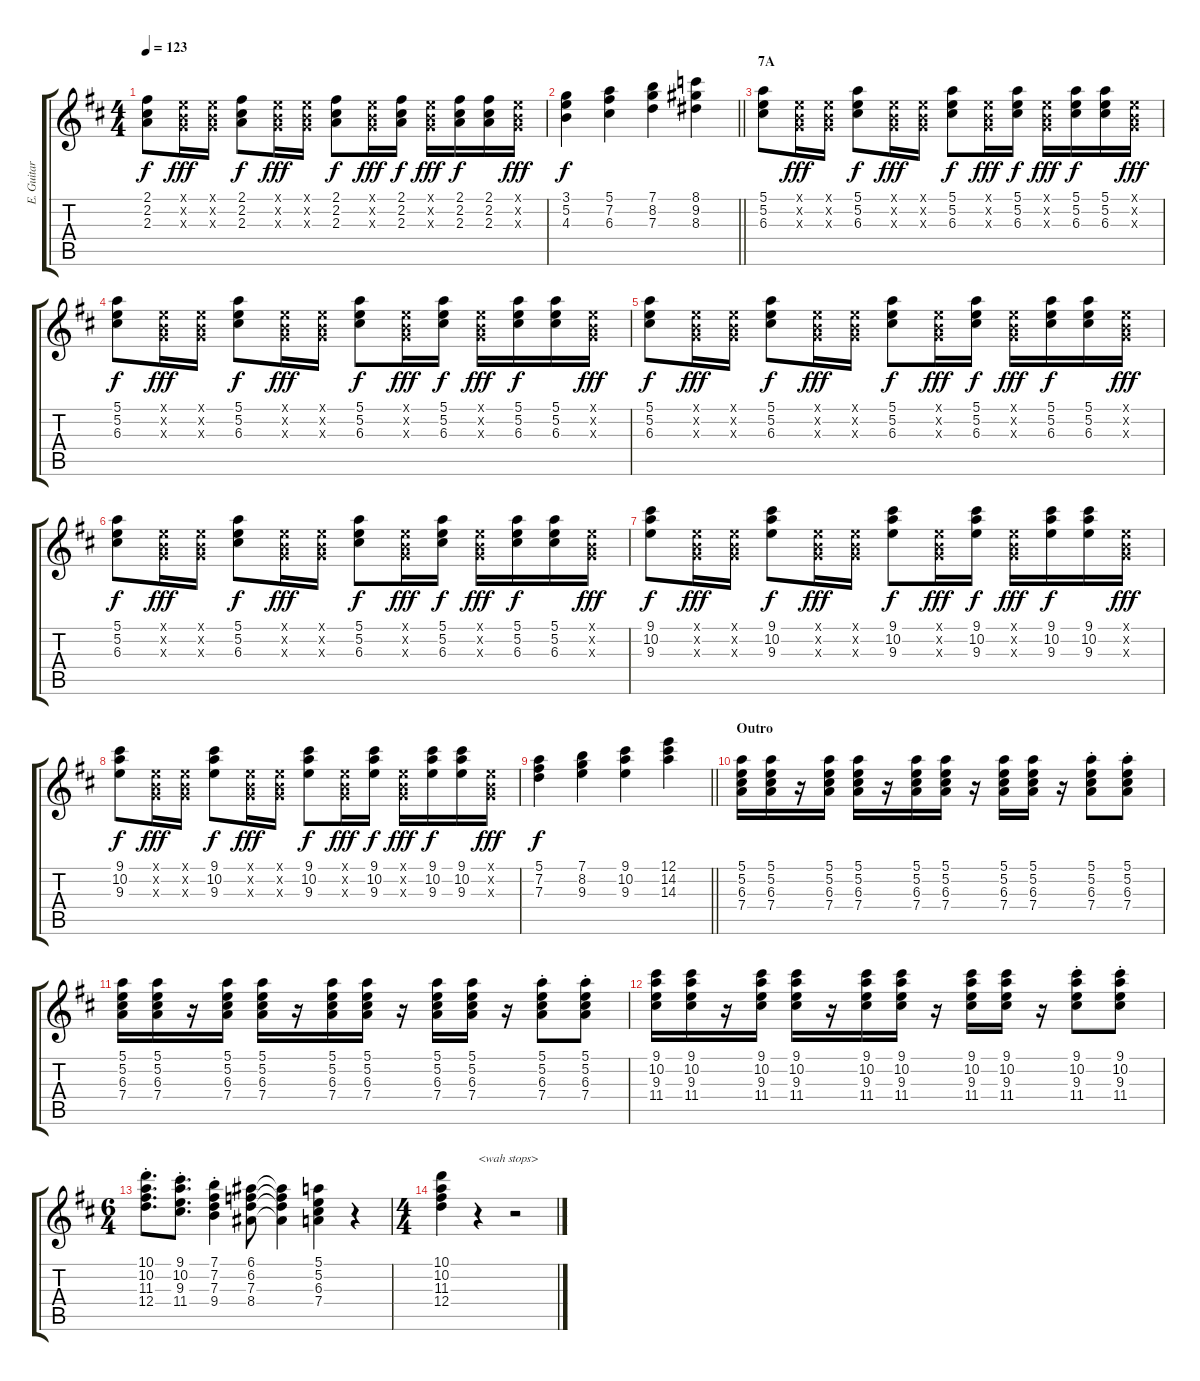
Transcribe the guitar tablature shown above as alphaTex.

\track ("E. Guitar I" "E. Guitar ") {instrument electricguitarjazz}
\staff {score tabs}
\tuning (E4 B3 G3 D3 A2 E2) {hide}
\ts (4 4)
\tempo 123
\clef g2
\ks d
(2.1 2.2 2.3).8{dy f} (0.1{x} 0.2{x} 0.3{x}).16{dy fff} (0.1{x} 0.2{x} 0.3{x}).16 (2.1 2.2 2.3).8{dy f} (0.1{x} 0.2{x} 0.3{x}).16{dy fff} (0.1{x} 0.2{x} 0.3{x}).16 (2.1 2.2 2.3).8{dy f} (0.1{x} 0.2{x} 0.3{x}).16{dy fff} (2.1 2.2 2.3).16{dy f} (0.1{x} 0.2{x} 0.3{x}).16{dy fff} (2.1 2.2 2.3).16{dy f} (2.1 2.2 2.3).16 (0.1{x} 0.2{x} 0.3{x}).16{dy fff} |
\barLineRight lightlight
(3.1 5.2 4.3).4{dy f} (5.1 7.2 6.3).4 (7.1 8.2 7.3).4 (8.1 9.2 8.3).4 |
\section ("" "7A")
(5.1 5.2 6.3).8 (0.1{x} 0.2{x} 0.3{x}).16{dy fff} (0.1{x} 0.2{x} 0.3{x}).16 (5.1 5.2 6.3).8{dy f} (0.1{x} 0.2{x} 0.3{x}).16{dy fff} (0.1{x} 0.2{x} 0.3{x}).16 (5.1 5.2 6.3).8{dy f} (0.1{x} 0.2{x} 0.3{x}).16{dy fff} (5.1 5.2 6.3).16{dy f} (0.1{x} 0.2{x} 0.3{x}).16{dy fff} (5.1 5.2 6.3).16{dy f} (5.1 5.2 6.3).16 (0.1{x} 0.2{x} 0.3{x}).16{dy fff} |
(5.1 5.2 6.3).8{dy f} (0.1{x} 0.2{x} 0.3{x}).16{dy fff} (0.1{x} 0.2{x} 0.3{x}).16 (5.1 5.2 6.3).8{dy f} (0.1{x} 0.2{x} 0.3{x}).16{dy fff} (0.1{x} 0.2{x} 0.3{x}).16 (5.1 5.2 6.3).8{dy f} (0.1{x} 0.2{x} 0.3{x}).16{dy fff} (5.1 5.2 6.3).16{dy f} (0.1{x} 0.2{x} 0.3{x}).16{dy fff} (5.1 5.2 6.3).16{dy f} (5.1 5.2 6.3).16 (0.1{x} 0.2{x} 0.3{x}).16{dy fff} |
(5.1 5.2 6.3).8{dy f} (0.1{x} 0.2{x} 0.3{x}).16{dy fff} (0.1{x} 0.2{x} 0.3{x}).16 (5.1 5.2 6.3).8{dy f} (0.1{x} 0.2{x} 0.3{x}).16{dy fff} (0.1{x} 0.2{x} 0.3{x}).16 (5.1 5.2 6.3).8{dy f} (0.1{x} 0.2{x} 0.3{x}).16{dy fff} (5.1 5.2 6.3).16{dy f} (0.1{x} 0.2{x} 0.3{x}).16{dy fff} (5.1 5.2 6.3).16{dy f} (5.1 5.2 6.3).16 (0.1{x} 0.2{x} 0.3{x}).16{dy fff} |
(5.1 5.2 6.3).8{dy f} (0.1{x} 0.2{x} 0.3{x}).16{dy fff} (0.1{x} 0.2{x} 0.3{x}).16 (5.1 5.2 6.3).8{dy f} (0.1{x} 0.2{x} 0.3{x}).16{dy fff} (0.1{x} 0.2{x} 0.3{x}).16 (5.1 5.2 6.3).8{dy f} (0.1{x} 0.2{x} 0.3{x}).16{dy fff} (5.1 5.2 6.3).16{dy f} (0.1{x} 0.2{x} 0.3{x}).16{dy fff} (5.1 5.2 6.3).16{dy f} (5.1 5.2 6.3).16 (0.1{x} 0.2{x} 0.3{x}).16{dy fff} |
(9.1 10.2 9.3).8{dy f} (0.1{x} 0.2{x} 0.3{x}).16{dy fff} (0.1{x} 0.2{x} 0.3{x}).16 (9.1 10.2 9.3).8{dy f} (0.1{x} 0.2{x} 0.3{x}).16{dy fff} (0.1{x} 0.2{x} 0.3{x}).16 (9.1 10.2 9.3).8{dy f} (0.1{x} 0.2{x} 0.3{x}).16{dy fff} (9.1 10.2 9.3).16{dy f} (0.1{x} 0.2{x} 0.3{x}).16{dy fff} (9.1 10.2 9.3).16{dy f} (9.1 10.2 9.3).16 (0.1{x} 0.2{x} 0.3{x}).16{dy fff} |
(9.1 10.2 9.3).8{dy f} (0.1{x} 0.2{x} 0.3{x}).16{dy fff} (0.1{x} 0.2{x} 0.3{x}).16 (9.1 10.2 9.3).8{dy f} (0.1{x} 0.2{x} 0.3{x}).16{dy fff} (0.1{x} 0.2{x} 0.3{x}).16 (9.1 10.2 9.3).8{dy f} (0.1{x} 0.2{x} 0.3{x}).16{dy fff} (9.1 10.2 9.3).16{dy f} (0.1{x} 0.2{x} 0.3{x}).16{dy fff} (9.1 10.2 9.3).16{dy f} (9.1 10.2 9.3).16 (0.1{x} 0.2{x} 0.3{x}).16{dy fff} |
\barLineRight lightlight
(5.1 7.2 7.3).4{dy f} (7.1 8.2 9.3).4 (9.1 10.2 9.3).4 (12.1 14.2 14.3).4 |
\section ("" "Outro")
(5.1 5.2 6.3 7.4).16 (5.1 5.2 6.3 7.4).16 r.16 (5.1 5.2 6.3 7.4).16 (5.1 5.2 6.3 7.4).16 r.16 (5.1 5.2 6.3 7.4).16 (5.1 5.2 6.3 7.4).16 r.16 (5.1 5.2 6.3 7.4).16 (5.1 5.2 6.3 7.4).16 r.16 (5.1{st} 5.2{st} 6.3{st} 7.4{st}).8 (5.1{st} 5.2{st} 6.3{st} 7.4{st}).8 |
(5.1 5.2 6.3 7.4).16 (5.1 5.2 6.3 7.4).16 r.16 (5.1 5.2 6.3 7.4).16 (5.1 5.2 6.3 7.4).16 r.16 (5.1 5.2 6.3 7.4).16 (5.1 5.2 6.3 7.4).16 r.16 (5.1 5.2 6.3 7.4).16 (5.1 5.2 6.3 7.4).16 r.16 (5.1{st} 5.2{st} 6.3{st} 7.4{st}).8 (5.1{st} 5.2{st} 6.3{st} 7.4{st}).8 |
(9.1 10.2 9.3 11.4).16 (9.1 10.2 9.3 11.4).16 r.16 (9.1 10.2 9.3 11.4).16 (9.1 10.2 9.3 11.4).16 r.16 (9.1 10.2 9.3 11.4).16 (9.1 10.2 9.3 11.4).16 r.16 (9.1 10.2 9.3 11.4).16 (9.1 10.2 9.3 11.4).16 r.16 (9.1{st} 10.2{st} 9.3{st} 11.4{st}).8 (9.1{st} 10.2{st} 9.3{st} 11.4{st}).8 |
\ts (6 4)
(10.1{st} 10.2{st} 11.3{st} 12.4{st}).8{d} (9.1{st} 10.2{st} 9.3{st} 11.4{st}).8{d} (7.1{st} 7.2{st} 7.3{st} 9.4{st}).4 (6.1 6.2 7.3 8.4).8 (6.1{t} 6.2{t} 7.3{t} 8.4{t}).4 (5.1 5.2 6.3 7.4).4 r.4 |
\ts (4 4)
(10.1 10.2 11.3 12.4).4 r.4{txt "<wah stops>"} r.2
